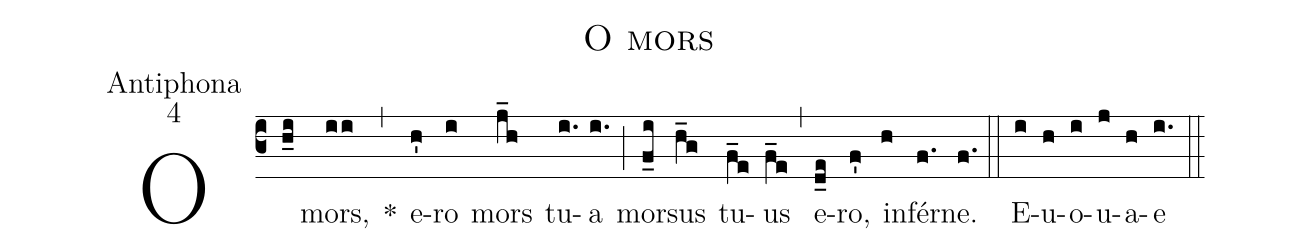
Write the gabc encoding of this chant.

name:O mors;
office-part:Antiphona;
mode:4;
%%
(c3) O(h_i) mors,(ii) *(,) e(h')ro(i) mors(j_1h) tu(i.)a(i.) (;) mor(f_i)sus(h_g) tu(f_e)us(f_e) (,) e(d_0e)ro,(f') in(h)fér(f.)ne.(
f.) (::) E(i)u(h)o(i)u(j)a(h)e(i.) (::)
